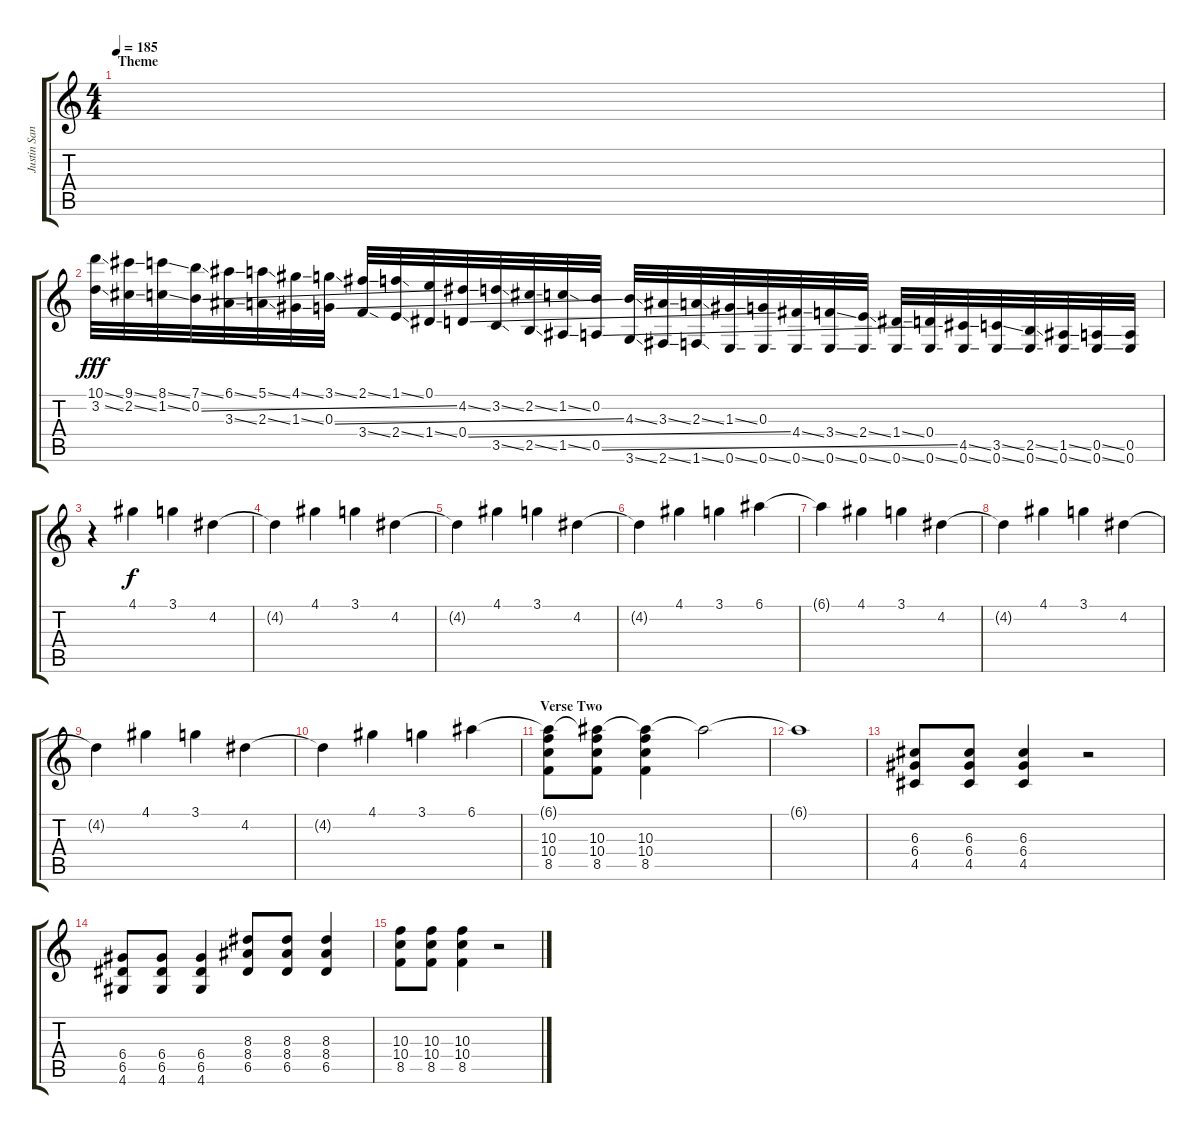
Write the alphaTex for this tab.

\track ("Justin Sane" "Justin San") {instrument distortionguitar}
\staff {score tabs}
\tuning (E4 B3 G3 D3 A2 E2) {hide}
\ts (4 4)
\section ("" "Theme")
\tempo 185
\clef g2
\ks c
|
(10.1{ss} 3.2{ss}).32{dy fff volume 16 balance 8} (9.1{ss} 2.2{ss}).32 (8.1{ss} 1.2{ss}).32 (7.1{ss} 0.2{ss}).32 (6.1{ss} 3.3{ss}).32 (5.1{ss} 2.3{ss}).32 (4.1{ss} 1.3{ss}).32 (3.1{ss} 0.3{ss}).32 (2.1{ss} 3.4{ss}).32 (1.1{ss} 2.4{ss}).32 (0.1 1.4{ss}).32 (4.2{ss} 0.4{ss}).32 (3.2{ss} 3.5{ss}).32 (2.2{ss} 2.5{ss}).32 (1.2{ss} 1.5{ss}).32 (0.2 0.5{ss}).32 (4.3{ss} 3.6{ss}).32 (3.3{ss} 2.6{ss}).32 (2.3{ss} 1.6{ss}).32 (1.3{ss} 0.6{ss}).32 (0.3 0.6{ss}).32 (4.4{ss} 0.6{ss}).32 (3.4{ss} 0.6{ss}).32 (2.4{ss} 0.6{ss}).32 (1.4{ss} 0.6{ss}).32 (0.4 0.6{ss}).32 (4.5{ss} 0.6{ss}).32 (3.5{ss} 0.6{ss}).32 (2.5{ss} 0.6{ss}).32 (1.5{ss} 0.6{ss}).32 (0.5{ss} 0.6{ss}).32 (0.5 0.6).32 |
r.4{volume 14 balance 10} 4.1.4{dy f} 3.1.4 4.2.4 |
4.2{t}.4 4.1.4 3.1.4 4.2.4 |
4.2{t}.4 4.1.4 3.1.4 4.2.4 |
4.2{t}.4 4.1.4 3.1.4 6.1.4 |
6.1{t}.4 4.1.4 3.1.4 4.2.4 |
4.2{t}.4 4.1.4 3.1.4 4.2.4 |
4.2{t}.4 4.1.4 3.1.4 4.2.4 |
4.2{t}.4 4.1.4 3.1.4 6.1.4 |
\section ("" "Verse Two")
(6.1{t} 10.3 10.4 8.5).8{volume 10} (6.1{t} 10.3 10.4 8.5).8 (6.1{t} 10.3 10.4 8.5).4 6.1{t}.2 |
6.1{t}.1 |
(6.3 6.4 4.5).8{volume 14} (6.3 6.4 4.5).8 (6.3 6.4 4.5).4 r.2 |
(6.4 6.5 4.6).8 (6.4 6.5 4.6).8 (6.4 6.5 4.6).4 (8.3 8.4 6.5).8 (8.3 8.4 6.5).8 (8.3 8.4 6.5).4 |
(10.3 10.4 8.5).8 (10.3 10.4 8.5).8 (10.3 10.4 8.5).4 r.2
